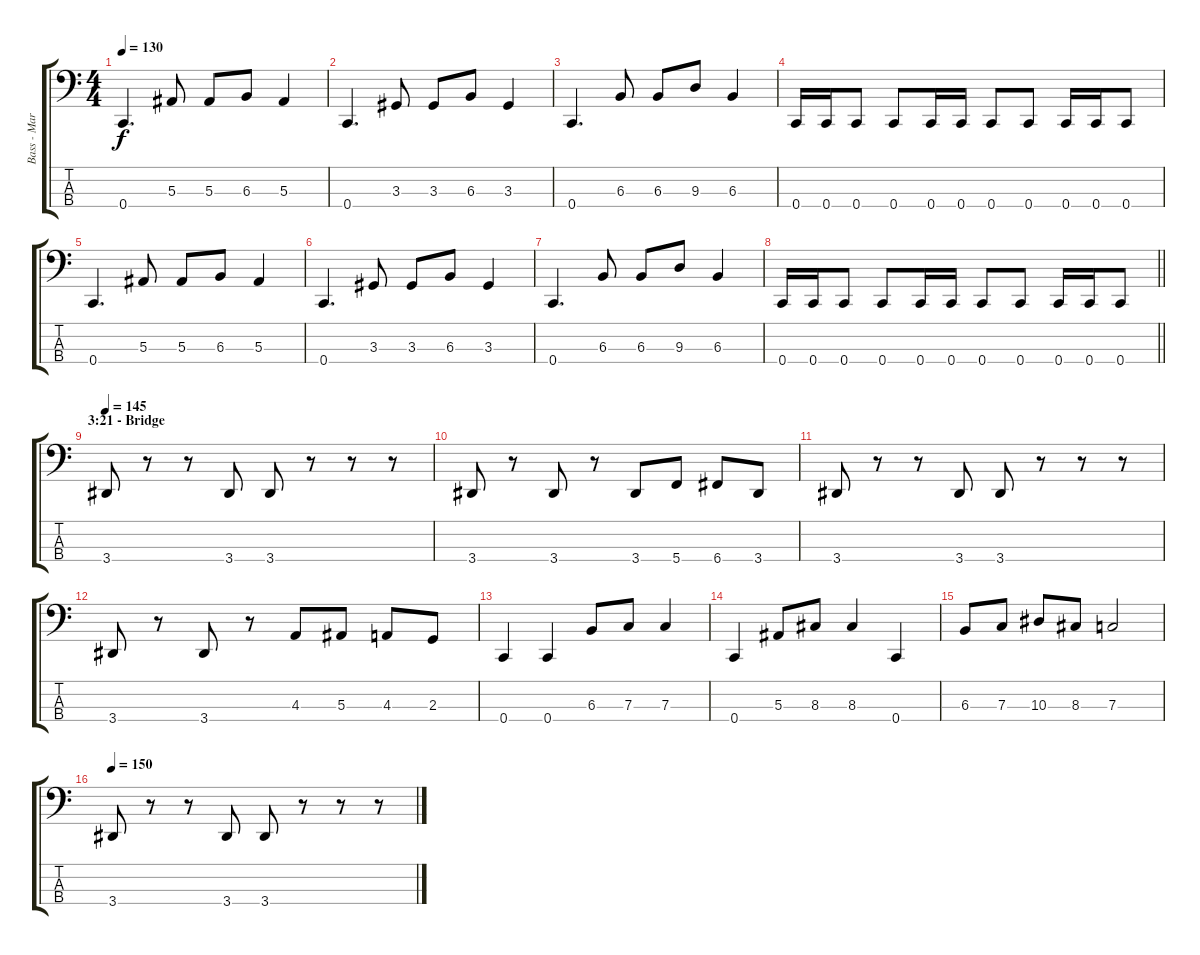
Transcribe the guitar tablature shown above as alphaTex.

\track ("Bass - Marius" "Bass - Mar") {instrument electricbasspick}
\staff {score tabs}
\tuning (Eb2 Bb1 F1 C1) {hide}
\ts (4 4)
\tempo 130
\clef f4
\ks c
0.4.4{d dy f} 5.3.8 5.3.8 6.3.8 5.3.4 |
0.4.4{d} 3.3.8 3.3.8 6.3.8 3.3.4 |
0.4.4{d} 6.3.8 6.3.8 9.3.8 6.3.4 |
0.4.16 0.4.16 0.4.8 0.4.8 0.4.16 0.4.16 0.4.8 0.4.8 0.4.16 0.4.16 0.4.8 |
0.4.4{d} 5.3.8 5.3.8 6.3.8 5.3.4 |
0.4.4{d} 3.3.8 3.3.8 6.3.8 3.3.4 |
0.4.4{d} 6.3.8 6.3.8 9.3.8 6.3.4 |
\barLineRight lightlight
0.4.16 0.4.16 0.4.8 0.4.8 0.4.16 0.4.16 0.4.8 0.4.8 0.4.16 0.4.16 0.4.8 |
\section ("" "3:21 - Bridge")
\tempo 145
3.4.8 r.8 r.8 3.4.8 3.4.8 r.8 r.8 r.8 |
3.4.8 r.8 3.4.8 r.8 3.4.8 5.4.8 6.4.8 3.4.8 |
3.4.8 r.8 r.8 3.4.8 3.4.8 r.8 r.8 r.8 |
3.4.8 r.8 3.4.8 r.8 4.3.8 5.3.8 4.3.8 2.3.8 |
0.4.4 0.4.4 6.3.8 7.3.8 7.3.4 |
0.4.4 5.3.8 8.3.8 8.3.4 0.4.4 |
6.3.8 7.3.8 10.3.8 8.3.8 7.3.2 |
\tempo 150
3.4.8 r.8 r.8 3.4.8 3.4.8 r.8 r.8 r.8
